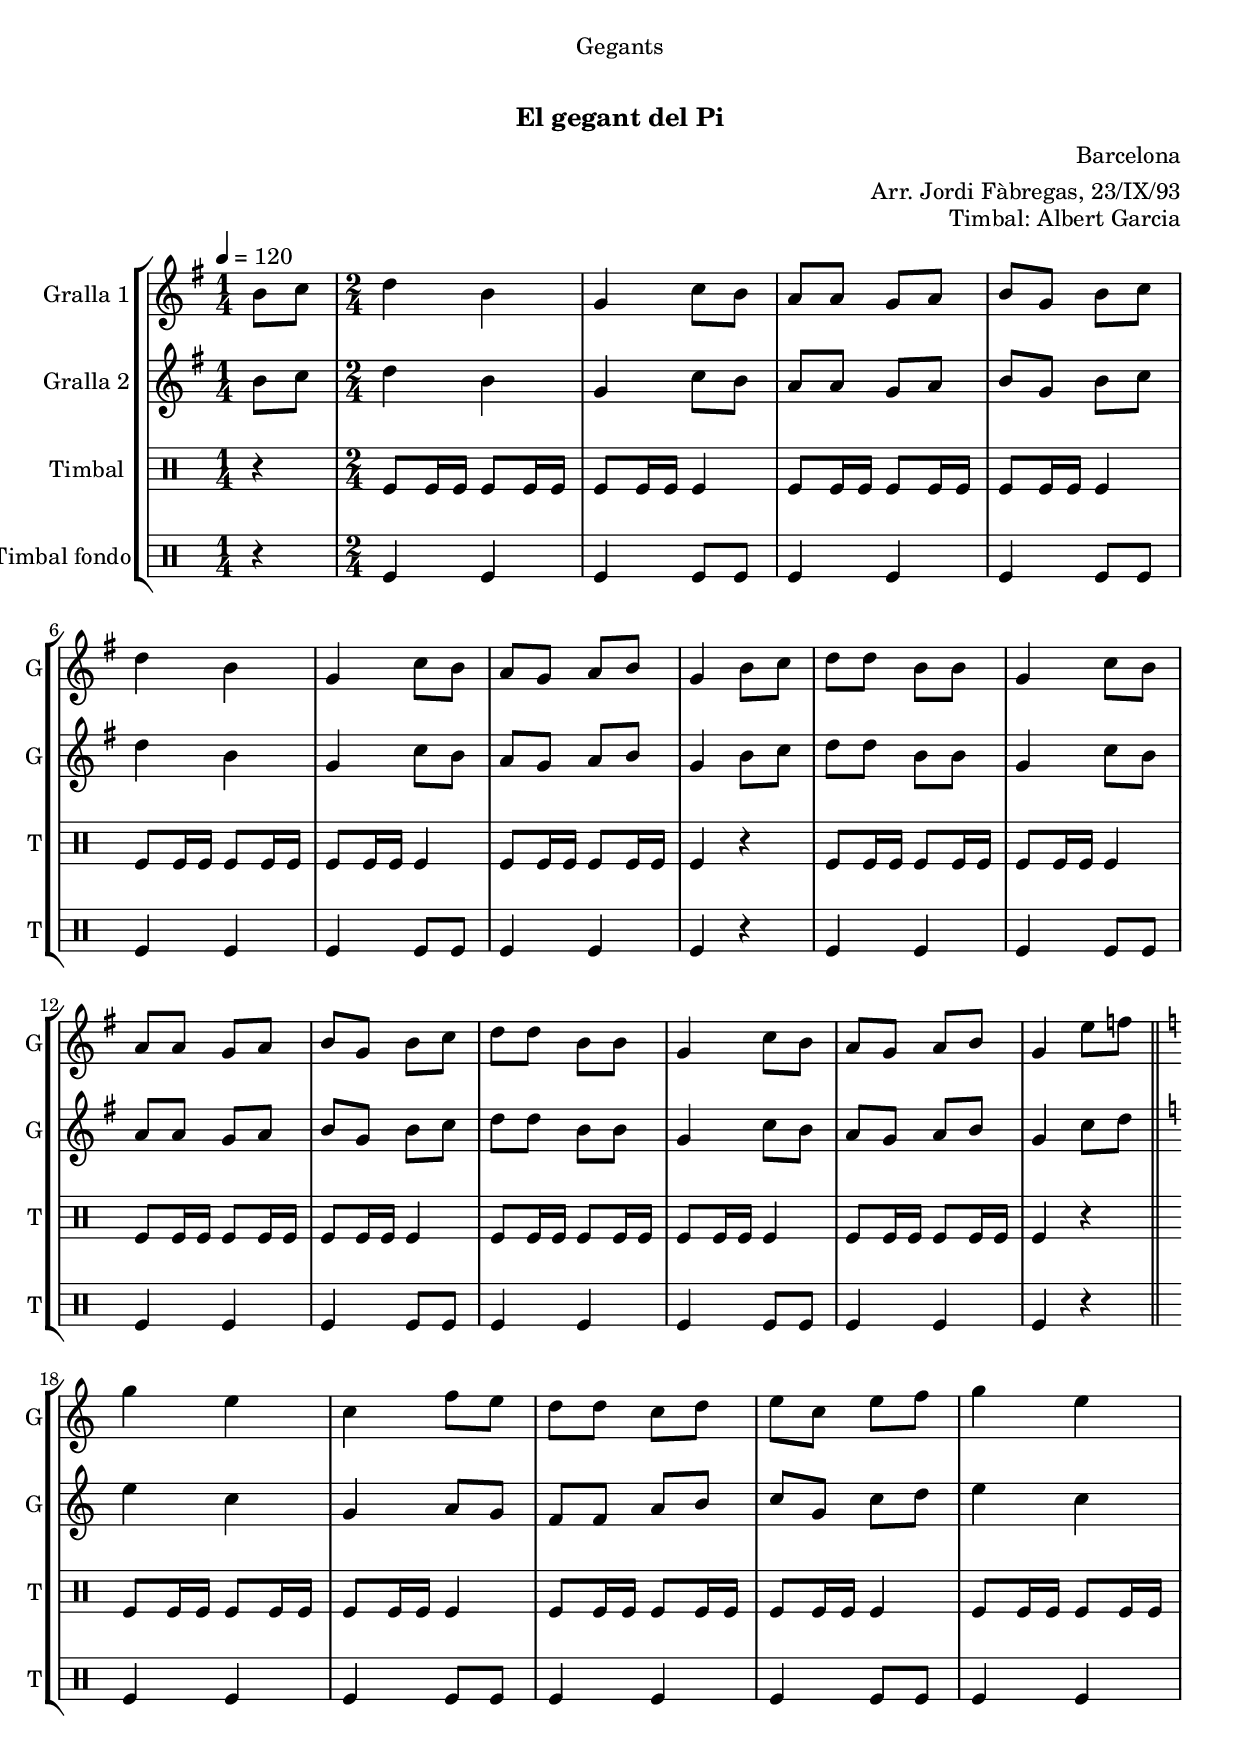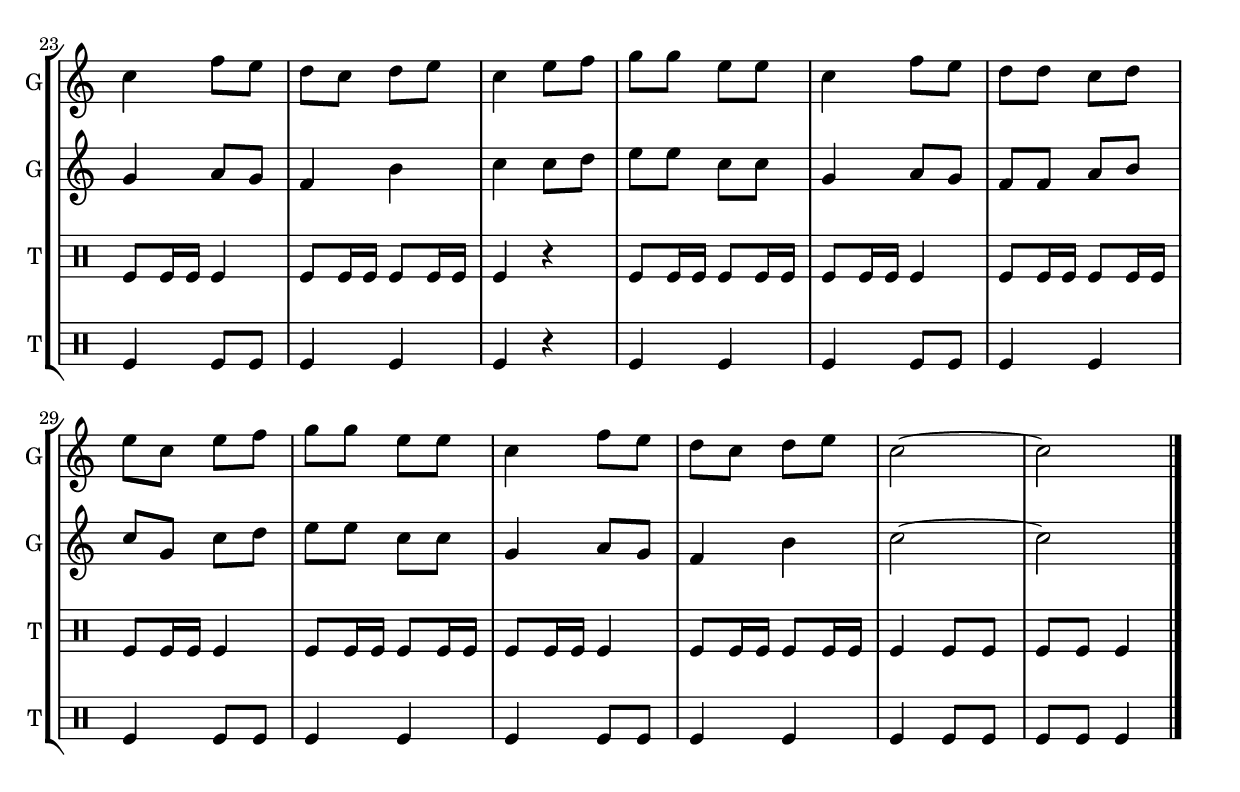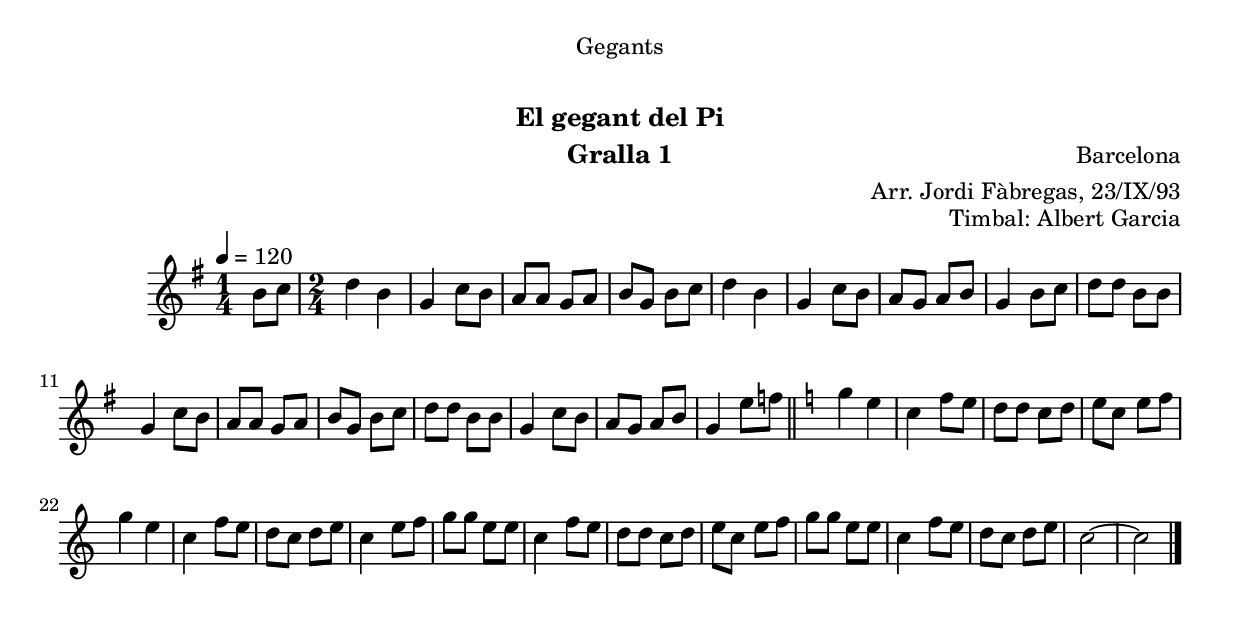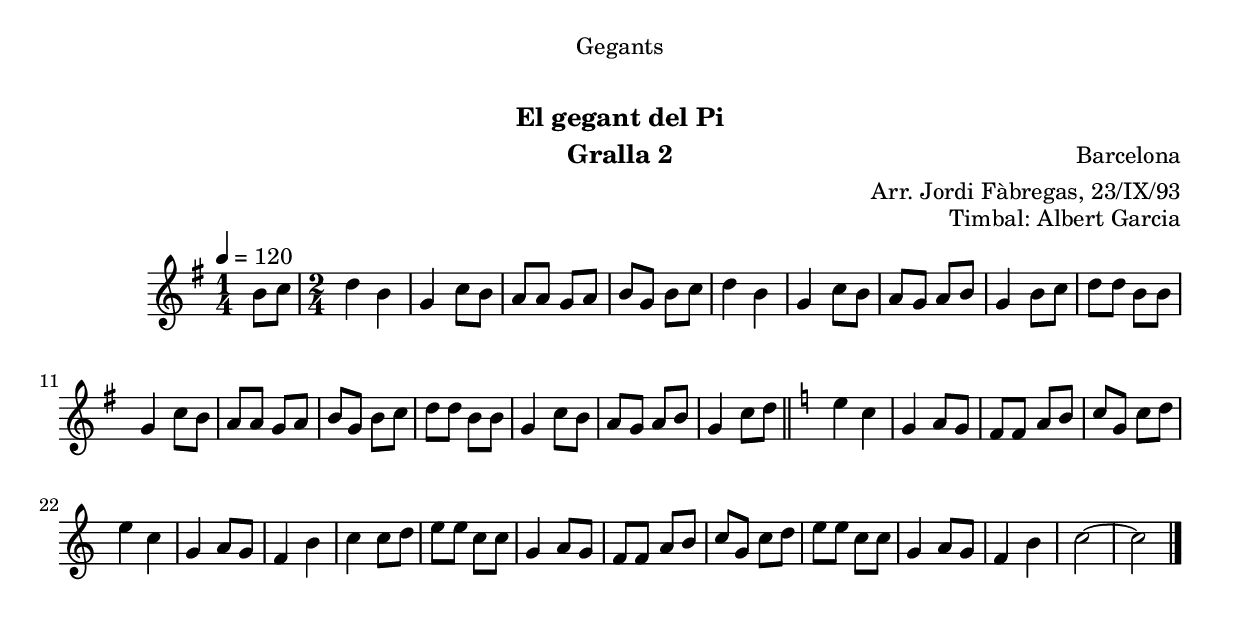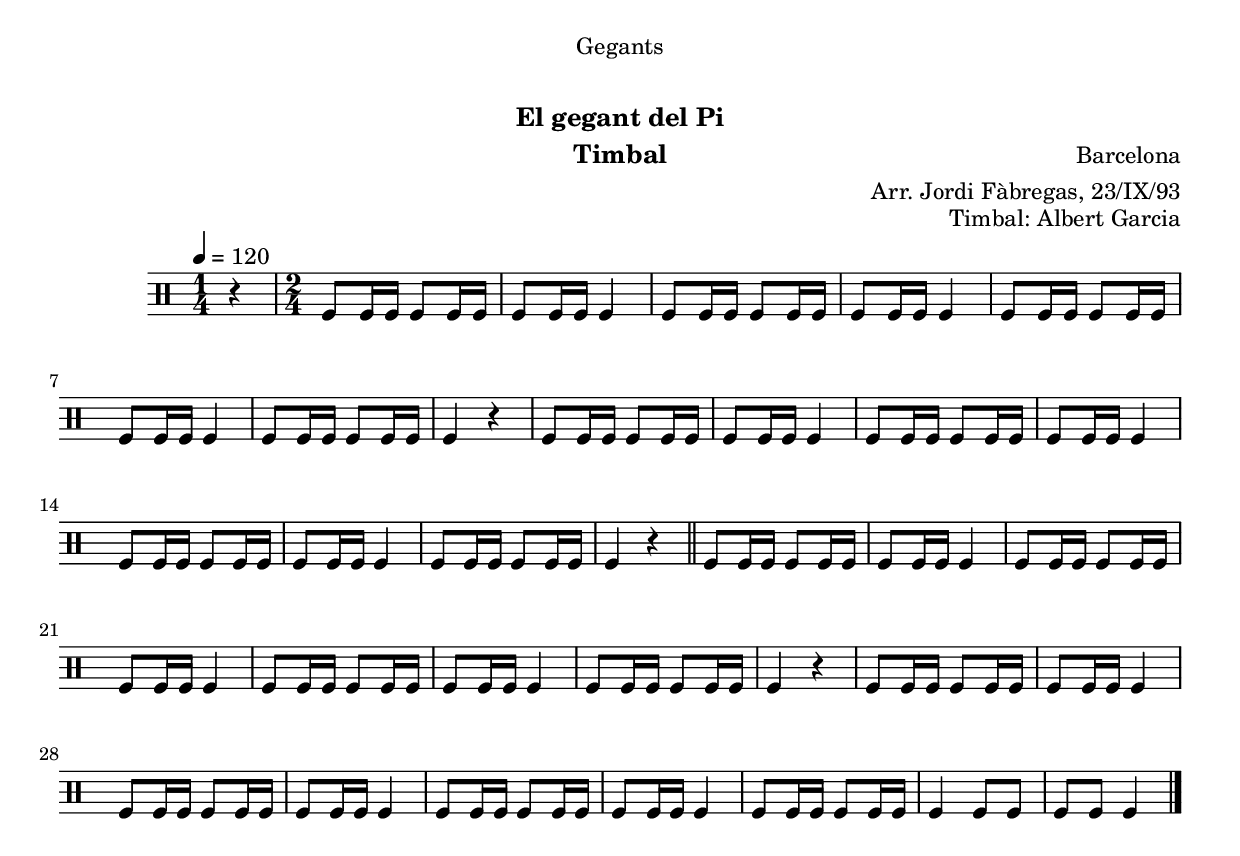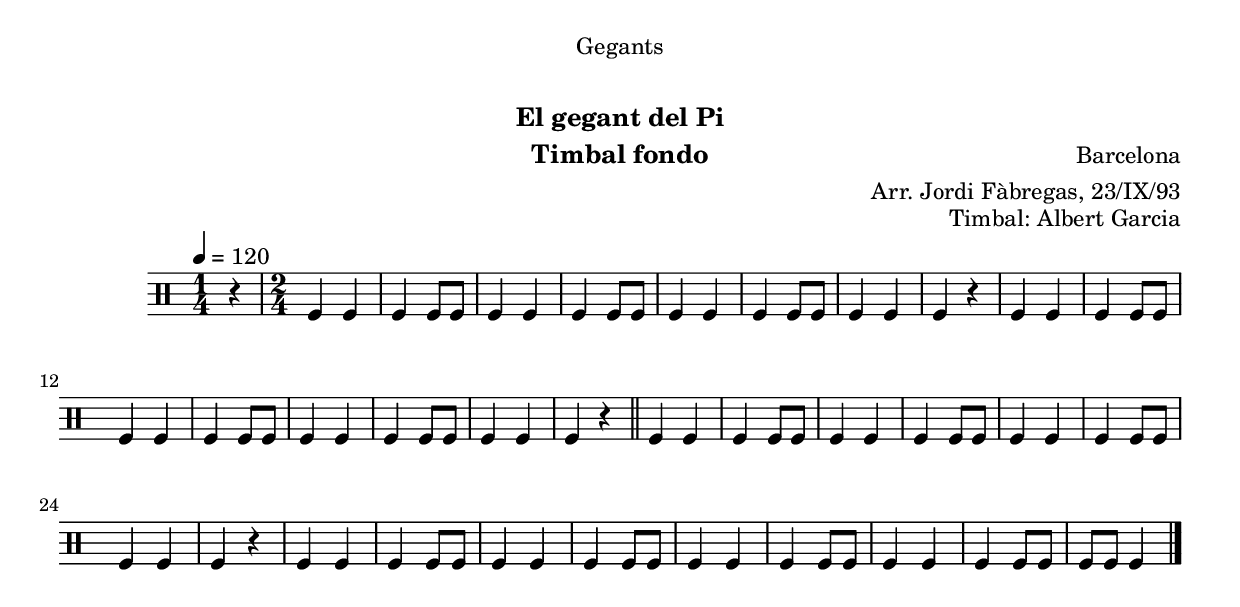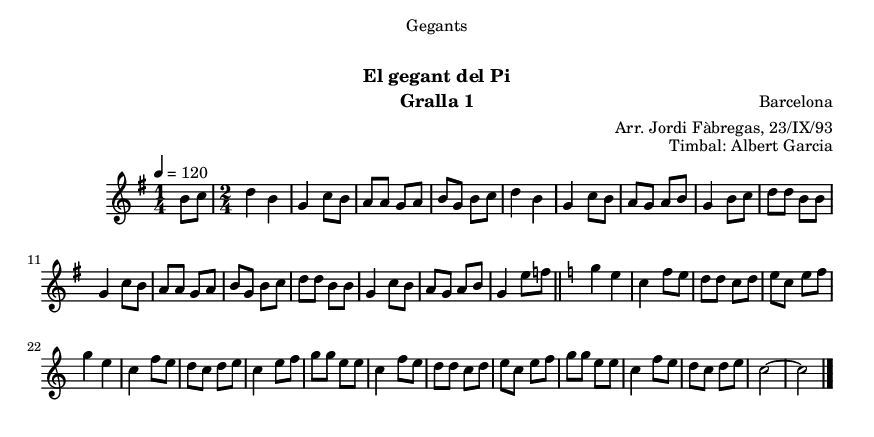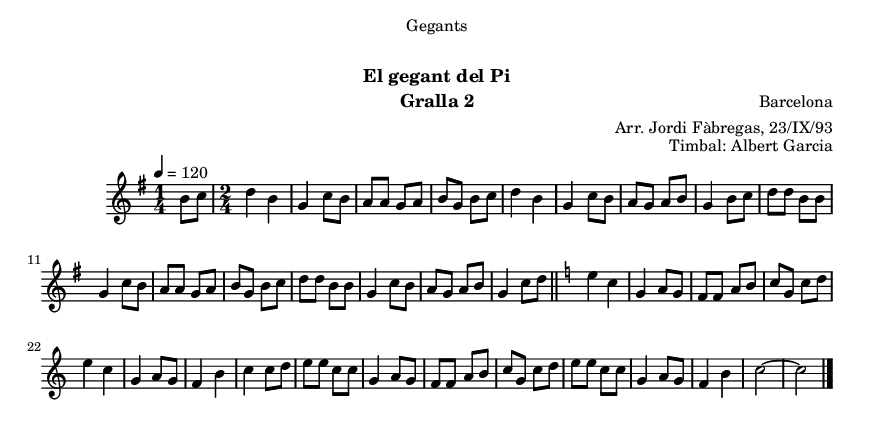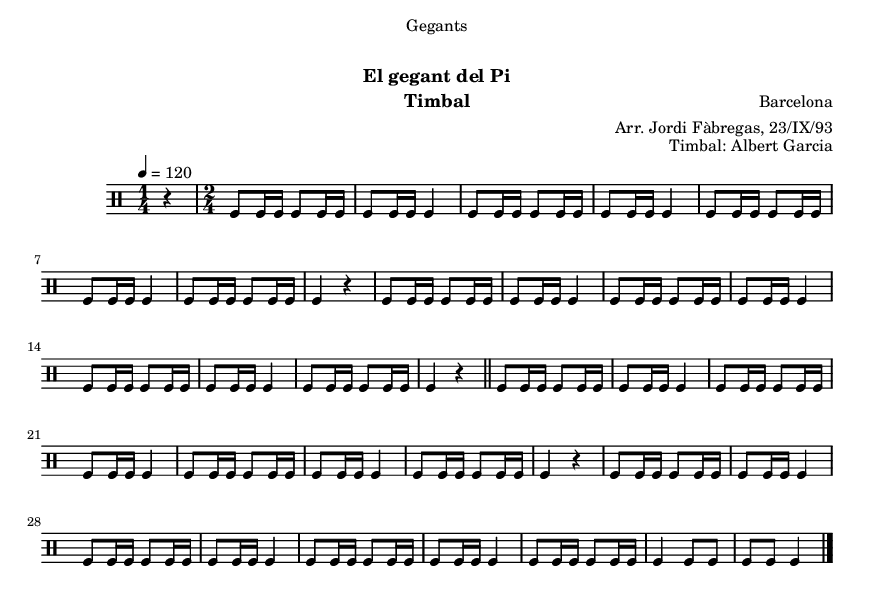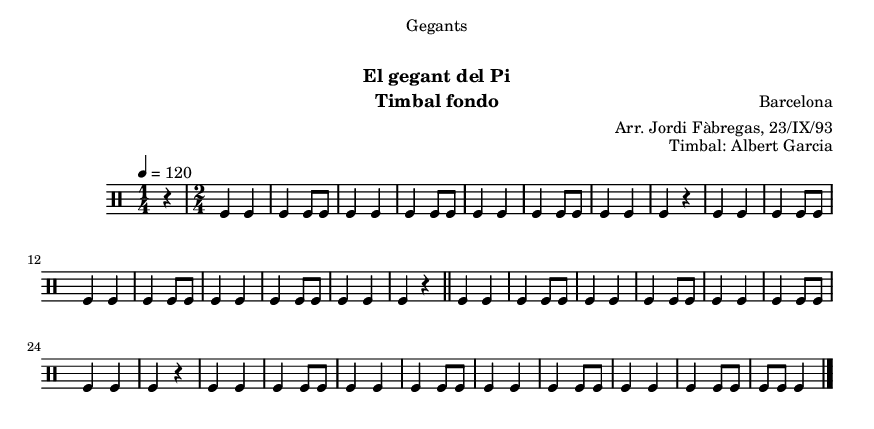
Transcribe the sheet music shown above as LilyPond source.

\version "2.16.0"

\header {
  dedication="Gegants"
  title="   "
  subtitle="El gegant del Pi"
  subsubtitle=""
  poet=""
  meter=""
  piece=""
  composer="Barcelona"
  arranger="Arr. Jordi Fàbregas, 23/IX/93"
  opus="Timbal: Albert Garcia"
  instrument=""
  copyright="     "
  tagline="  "
}

liniaroAa =
\relative b'
{
  \tempo 4=120
  \clef treble
  \key g \major
  \time 1/4
  b8 c  |
  \time 2/4   d4 b  |
  g4 c8 b  |
  a8 a g a  |
  %05
  b8 g b c  |
  d4 b  |
  g4 c8 b  |
  a8 g a b  |
  g4 b8 c  |
  %10
  d8 d b b  |
  g4 c8 b  |
  a8 a g a  |
  b8 g b c  |
  d8 d b b  |
  %15
  g4 c8 b  |
  a8 g a b  |
  g4 e'8 f  \bar "||"
  \key c \major   g4 e  |
  c4 f8 e  |
  %20
  d8 d c d  |
  e8 c e f  |
  g4 e  |
  c4 f8 e  |
  d8 c d e  |
  %25
  c4 e8 f  |
  g8 g e e  |
  c4 f8 e  |
  d8 d c d  |
  e8 c e f  |
  %30
  g8 g e e  |
  c4 f8 e  |
  d8 c d e  |
  c2 ~  |
  c2  \bar "|."
}

liniaroAb =
\relative b'
{
  \tempo 4=120
  \clef treble
  \key g \major
  \time 1/4
  b8 c  |
  \time 2/4   d4 b  |
  g4 c8 b  |
  a8 a g a  |
  %05
  b8 g b c  |
  d4 b  |
  g4 c8 b  |
  a8 g a b  |
  g4 b8 c  |
  %10
  d8 d b b  |
  g4 c8 b  |
  a8 a g a  |
  b8 g b c  |
  d8 d b b  |
  %15
  g4 c8 b  |
  a8 g a b  |
  g4 c8 d  \bar "||"
  \key c \major   e4 c  |
  g4 a8 g  |
  %20
  f8 f a b  |
  c8 g c d  |
  e4 c  |
  g4 a8 g  |
  f4 b  |
  %25
  c4 c8 d  |
  e8 e c c  |
  g4 a8 g  |
  f8 f a b  |
  c8 g c d  |
  %30
  e8 e c c  |
  g4 a8 g  |
  f4 b  |
  c2 ~  |
  c2  \bar "|."
}

liniaroAc =
\drummode
{
  \tempo 4=120
  \time 1/4
  r4  |
  \time 2/4   tomfl8 tomfl16 tomfl tomfl8 tomfl16 tomfl  |
  tomfl8 tomfl16 tomfl tomfl4  |
  tomfl8 tomfl16 tomfl tomfl8 tomfl16 tomfl  |
  %05
  tomfl8 tomfl16 tomfl tomfl4  |
  tomfl8 tomfl16 tomfl tomfl8 tomfl16 tomfl  |
  tomfl8 tomfl16 tomfl tomfl4  |
  tomfl8 tomfl16 tomfl tomfl8 tomfl16 tomfl  |
  tomfl4 r  |
  %10
  tomfl8 tomfl16 tomfl tomfl8 tomfl16 tomfl  |
  tomfl8 tomfl16 tomfl tomfl4  |
  tomfl8 tomfl16 tomfl tomfl8 tomfl16 tomfl  |
  tomfl8 tomfl16 tomfl tomfl4  |
  tomfl8 tomfl16 tomfl tomfl8 tomfl16 tomfl  |
  %15
  tomfl8 tomfl16 tomfl tomfl4  |
  tomfl8 tomfl16 tomfl tomfl8 tomfl16 tomfl  |
  tomfl4 r  \bar "||"
  tomfl8 tomfl16 tomfl tomfl8 tomfl16 tomfl  |
  tomfl8 tomfl16 tomfl tomfl4  |
  %20
  tomfl8 tomfl16 tomfl tomfl8 tomfl16 tomfl  |
  tomfl8 tomfl16 tomfl tomfl4  |
  tomfl8 tomfl16 tomfl tomfl8 tomfl16 tomfl  |
  tomfl8 tomfl16 tomfl tomfl4  |
  tomfl8 tomfl16 tomfl tomfl8 tomfl16 tomfl  |
  %25
  tomfl4 r  |
  tomfl8 tomfl16 tomfl tomfl8 tomfl16 tomfl  |
  tomfl8 tomfl16 tomfl tomfl4  |
  tomfl8 tomfl16 tomfl tomfl8 tomfl16 tomfl  |
  tomfl8 tomfl16 tomfl tomfl4  |
  %30
  tomfl8 tomfl16 tomfl tomfl8 tomfl16 tomfl  |
  tomfl8 tomfl16 tomfl tomfl4  |
  tomfl8 tomfl16 tomfl tomfl8 tomfl16 tomfl  |
  tomfl4 tomfl8 tomfl  |
  tomfl8 tomfl tomfl4  \bar "|."
}

liniaroAd =
\drummode
{
  \tempo 4=120
  \time 1/4
  r4  |
  \time 2/4   tomfl4 tomfl  |
  tomfl4 tomfl8 tomfl  |
  tomfl4 tomfl  |
  %05
  tomfl4 tomfl8 tomfl  |
  tomfl4 tomfl  |
  tomfl4 tomfl8 tomfl  |
  tomfl4 tomfl  |
  tomfl4 r  |
  %10
  tomfl4 tomfl  |
  tomfl4 tomfl8 tomfl  |
  tomfl4 tomfl  |
  tomfl4 tomfl8 tomfl  |
  tomfl4 tomfl  |
  %15
  tomfl4 tomfl8 tomfl  |
  tomfl4 tomfl  |
  tomfl4 r  \bar "||"
  tomfl4 tomfl  |
  tomfl4 tomfl8 tomfl  |
  %20
  tomfl4 tomfl  |
  tomfl4 tomfl8 tomfl  |
  tomfl4 tomfl  |
  tomfl4 tomfl8 tomfl  |
  tomfl4 tomfl  |
  %25
  tomfl4 r  |
  tomfl4 tomfl  |
  tomfl4 tomfl8 tomfl  |
  tomfl4 tomfl  |
  tomfl4 tomfl8 tomfl  |
  %30
  tomfl4 tomfl  |
  tomfl4 tomfl8 tomfl  |
  tomfl4 tomfl  |
  tomfl4 tomfl8 tomfl  |
  tomfl8 tomfl tomfl4  \bar "|."
}

\book {

\paper {
  print-page-number = false
}

\bookpart {
  \score {
    \new StaffGroup {
      \override Score.RehearsalMark #'self-alignment-X = #LEFT
      <<
        \new Staff \with {instrumentName = #"Gralla 1" shortInstrumentName = #"G"} \liniaroAa
        \new Staff \with {instrumentName = #"Gralla 2" shortInstrumentName = #"G"} \liniaroAb
        \new DrumStaff \with {instrumentName = #"Timbal" shortInstrumentName = #"T"} \liniaroAc
        \new DrumStaff \with {instrumentName = #"Timbal fondo" shortInstrumentName = #"T"} \liniaroAd
      >>
    }
    \layout {}
  }\score { \unfoldRepeats
    \new StaffGroup {
      \override Score.RehearsalMark #'self-alignment-X = #LEFT
      <<
        \new Staff \with {instrumentName = #"Gralla 1" shortInstrumentName = #"G"} \liniaroAa
        \new Staff \with {instrumentName = #"Gralla 2" shortInstrumentName = #"G"} \liniaroAb
        \new DrumStaff \with {instrumentName = #"Timbal" shortInstrumentName = #"T"} \liniaroAc
        \new DrumStaff \with {instrumentName = #"Timbal fondo" shortInstrumentName = #"T"} \liniaroAd
      >>
    }
    \midi {}
  }
}

\bookpart {
  \header {instrument="Gralla 1"}
  \score {
    \new StaffGroup {
      \override Score.RehearsalMark #'self-alignment-X = #LEFT
      <<
        \new Staff \liniaroAa
      >>
    }
    \layout {}
  }\score { \unfoldRepeats
    \new StaffGroup {
      \override Score.RehearsalMark #'self-alignment-X = #LEFT
      <<
        \new Staff \liniaroAa
      >>
    }
    \midi {}
  }
}

\bookpart {
  \header {instrument="Gralla 2"}
  \score {
    \new StaffGroup {
      \override Score.RehearsalMark #'self-alignment-X = #LEFT
      <<
        \new Staff \liniaroAb
      >>
    }
    \layout {}
  }\score { \unfoldRepeats
    \new StaffGroup {
      \override Score.RehearsalMark #'self-alignment-X = #LEFT
      <<
        \new Staff \liniaroAb
      >>
    }
    \midi {}
  }
}

\bookpart {
  \header {instrument="Timbal"}
  \score {
    \new StaffGroup {
      \override Score.RehearsalMark #'self-alignment-X = #LEFT
      <<
        \new DrumStaff \liniaroAc
      >>
    }
    \layout {}
  }\score { \unfoldRepeats
    \new StaffGroup {
      \override Score.RehearsalMark #'self-alignment-X = #LEFT
      <<
        \new DrumStaff \liniaroAc
      >>
    }
    \midi {}
  }
}

\bookpart {
  \header {instrument="Timbal fondo"}
  \score {
    \new StaffGroup {
      \override Score.RehearsalMark #'self-alignment-X = #LEFT
      <<
        \new DrumStaff \liniaroAd
      >>
    }
    \layout {}
  }\score { \unfoldRepeats
    \new StaffGroup {
      \override Score.RehearsalMark #'self-alignment-X = #LEFT
      <<
        \new DrumStaff \liniaroAd
      >>
    }
    \midi {}
  }
}

}

\book {

\paper {
  print-page-number = false
  #(set-paper-size "a6landscape")
  #(layout-set-staff-size 14)
}

\bookpart {
  \header {instrument="Gralla 1"}
  \score {
    \new StaffGroup {
      \override Score.RehearsalMark #'self-alignment-X = #LEFT
      <<
        \new Staff \liniaroAa
      >>
    }
    \layout {}
  }
}

\bookpart {
  \header {instrument="Gralla 2"}
  \score {
    \new StaffGroup {
      \override Score.RehearsalMark #'self-alignment-X = #LEFT
      <<
        \new Staff \liniaroAb
      >>
    }
    \layout {}
  }
}

\bookpart {
  \header {instrument="Timbal"}
  \score {
    \new StaffGroup {
      \override Score.RehearsalMark #'self-alignment-X = #LEFT
      <<
        \new DrumStaff \liniaroAc
      >>
    }
    \layout {}
  }
}

\bookpart {
  \header {instrument="Timbal fondo"}
  \score {
    \new StaffGroup {
      \override Score.RehearsalMark #'self-alignment-X = #LEFT
      <<
        \new DrumStaff \liniaroAd
      >>
    }
    \layout {}
  }
}

}

